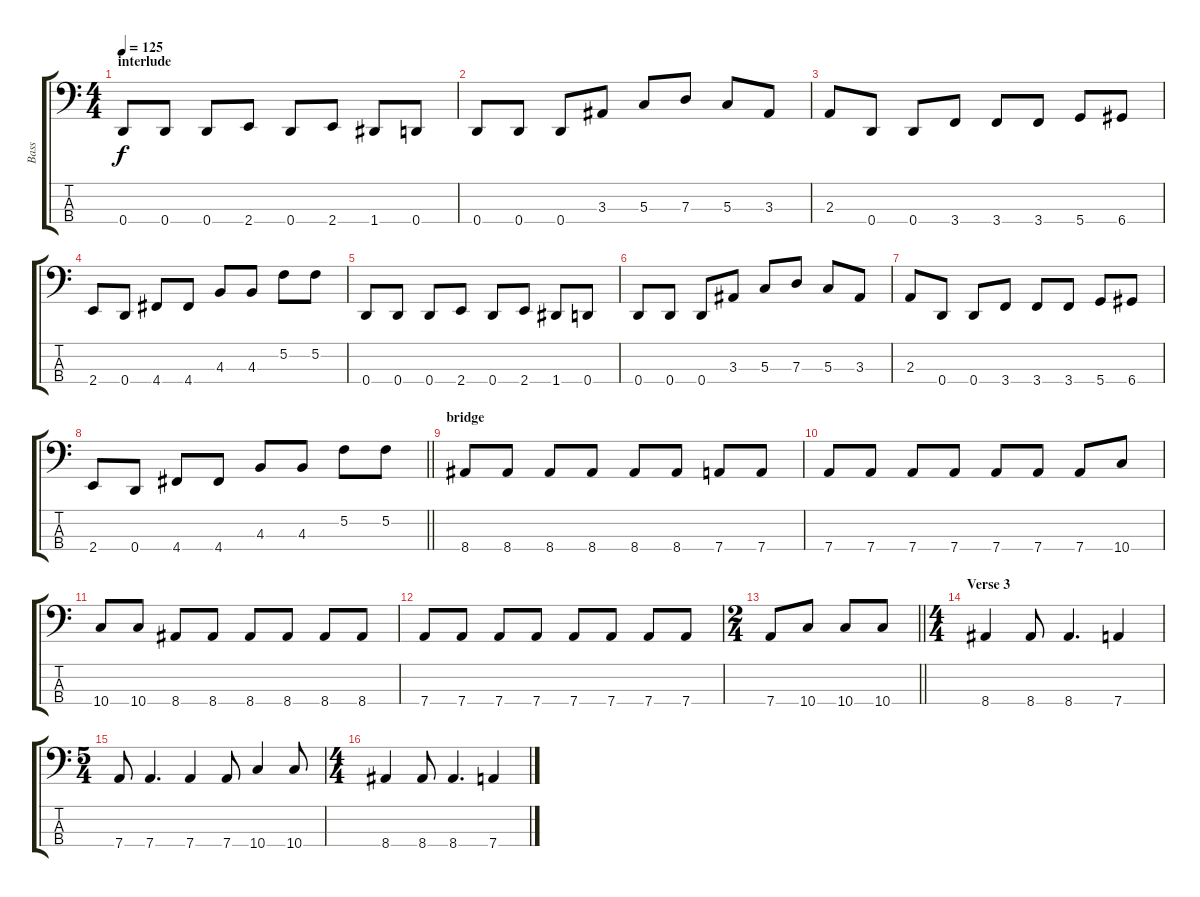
\track ("Bass" "Bass") {instrument electricbassfinger}
\staff {score tabs}
\tuning (F2 C2 G1 D1) {hide}
\ts (4 4)
\section ("" "interlude")
\tempo 125
\clef f4
\ks c
0.4.8{dy f} 0.4.8 0.4.8 2.4.8 0.4.8 2.4.8 1.4.8 0.4.8 |
0.4.8 0.4.8 0.4.8 3.3.8 5.3.8 7.3.8 5.3.8 3.3.8 |
2.3.8 0.4.8 0.4.8 3.4.8 3.4.8 3.4.8 5.4.8 6.4.8 |
2.4.8 0.4.8 4.4.8 4.4.8 4.3.8 4.3.8 5.2.8 5.2.8 |
0.4.8 0.4.8 0.4.8 2.4.8 0.4.8 2.4.8 1.4.8 0.4.8 |
0.4.8 0.4.8 0.4.8 3.3.8 5.3.8 7.3.8 5.3.8 3.3.8 |
2.3.8 0.4.8 0.4.8 3.4.8 3.4.8 3.4.8 5.4.8 6.4.8 |
\barLineRight lightlight
2.4.8 0.4.8 4.4.8 4.4.8 4.3.8 4.3.8 5.2.8 5.2.8 |
\section ("" "bridge")
8.4.8 8.4.8 8.4.8 8.4.8 8.4.8 8.4.8 7.4.8 7.4.8 |
7.4.8 7.4.8 7.4.8 7.4.8 7.4.8 7.4.8 7.4.8 10.4.8 |
10.4.8 10.4.8 8.4.8 8.4.8 8.4.8 8.4.8 8.4.8 8.4.8 |
7.4.8 7.4.8 7.4.8 7.4.8 7.4.8 7.4.8 7.4.8 7.4.8 |
\ts (2 4)
\barLineRight lightlight
7.4.8 10.4.8 10.4.8 10.4.8 |
\ts (4 4)
\section ("" "Verse 3")
8.4.4 8.4.8 8.4.4{d} 7.4.4 |
\ts (5 4)
7.4.8 7.4.4{d} 7.4.4 7.4.8 10.4.4 10.4.8 |
\ts (4 4)
8.4.4 8.4.8 8.4.4{d} 7.4.4
